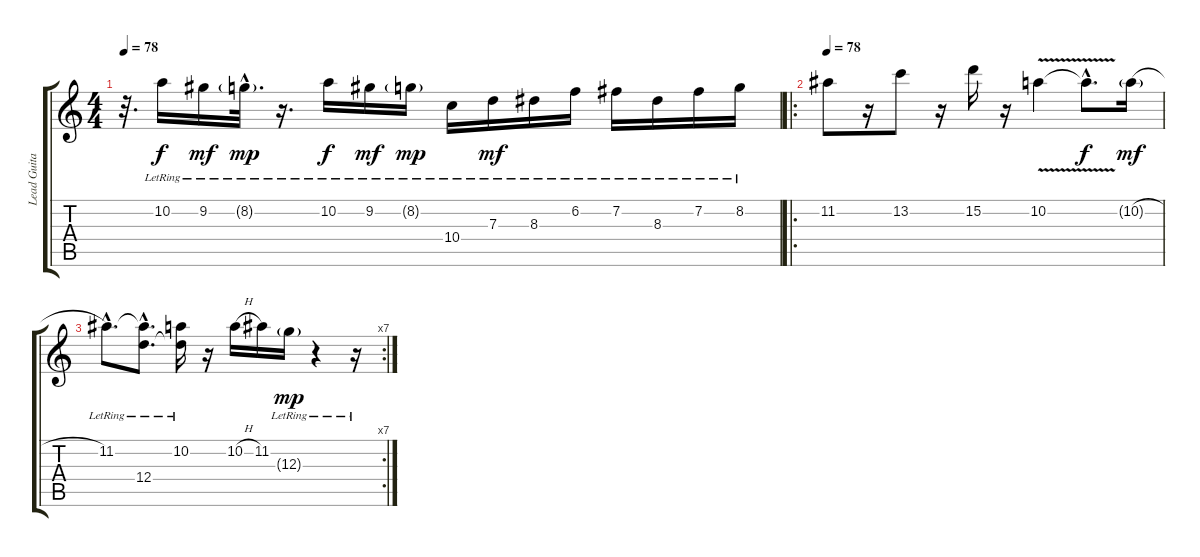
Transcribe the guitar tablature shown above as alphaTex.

\track ("Lead Guitar" "Lead Guita") {instrument overdrivenguitar}
\staff {score tabs}
\tuning (E4 B3 G3 D3 A2 E2) {hide}
\ts (4 4)
\tempo 78
\clef g2
\ks c
r.32{d dy mf} 10.2{lr}.16{dy f} 9.2{lr}.16{dy mf} 8.2{g hac lr}.32{d dy mp} r.16{d} 10.2{lr}.16{dy f} 9.2{lr}.16{dy mf} 8.2{g lr}.16{dy mp} 10.4{lr}.16 7.3{lr}.16{dy mf} 8.3{lr}.16 6.2{lr}.16 7.2{lr}.16 8.3{lr}.16 7.2{lr}.16 8.2{lr}.16 |
\ro
\tempo 78
11.2.8{volume 15 balance 8 instrument electricguitarjazz} r.16 13.2.8 r.16 15.2.16 r.16 10.2{v}.4 10.2{hac t}.8{d dy f} 10.2{h g}.16{dy mf} |
\rc 7
11.2{hac lr}.8{d} (11.2{hac t} 12.4{hac lr}).8{d} (10.2{lr} 12.4{t}).16 r.16 10.2{h}.16 11.2.16 12.3{g lr}.16{dy mp} r.4 r.16
